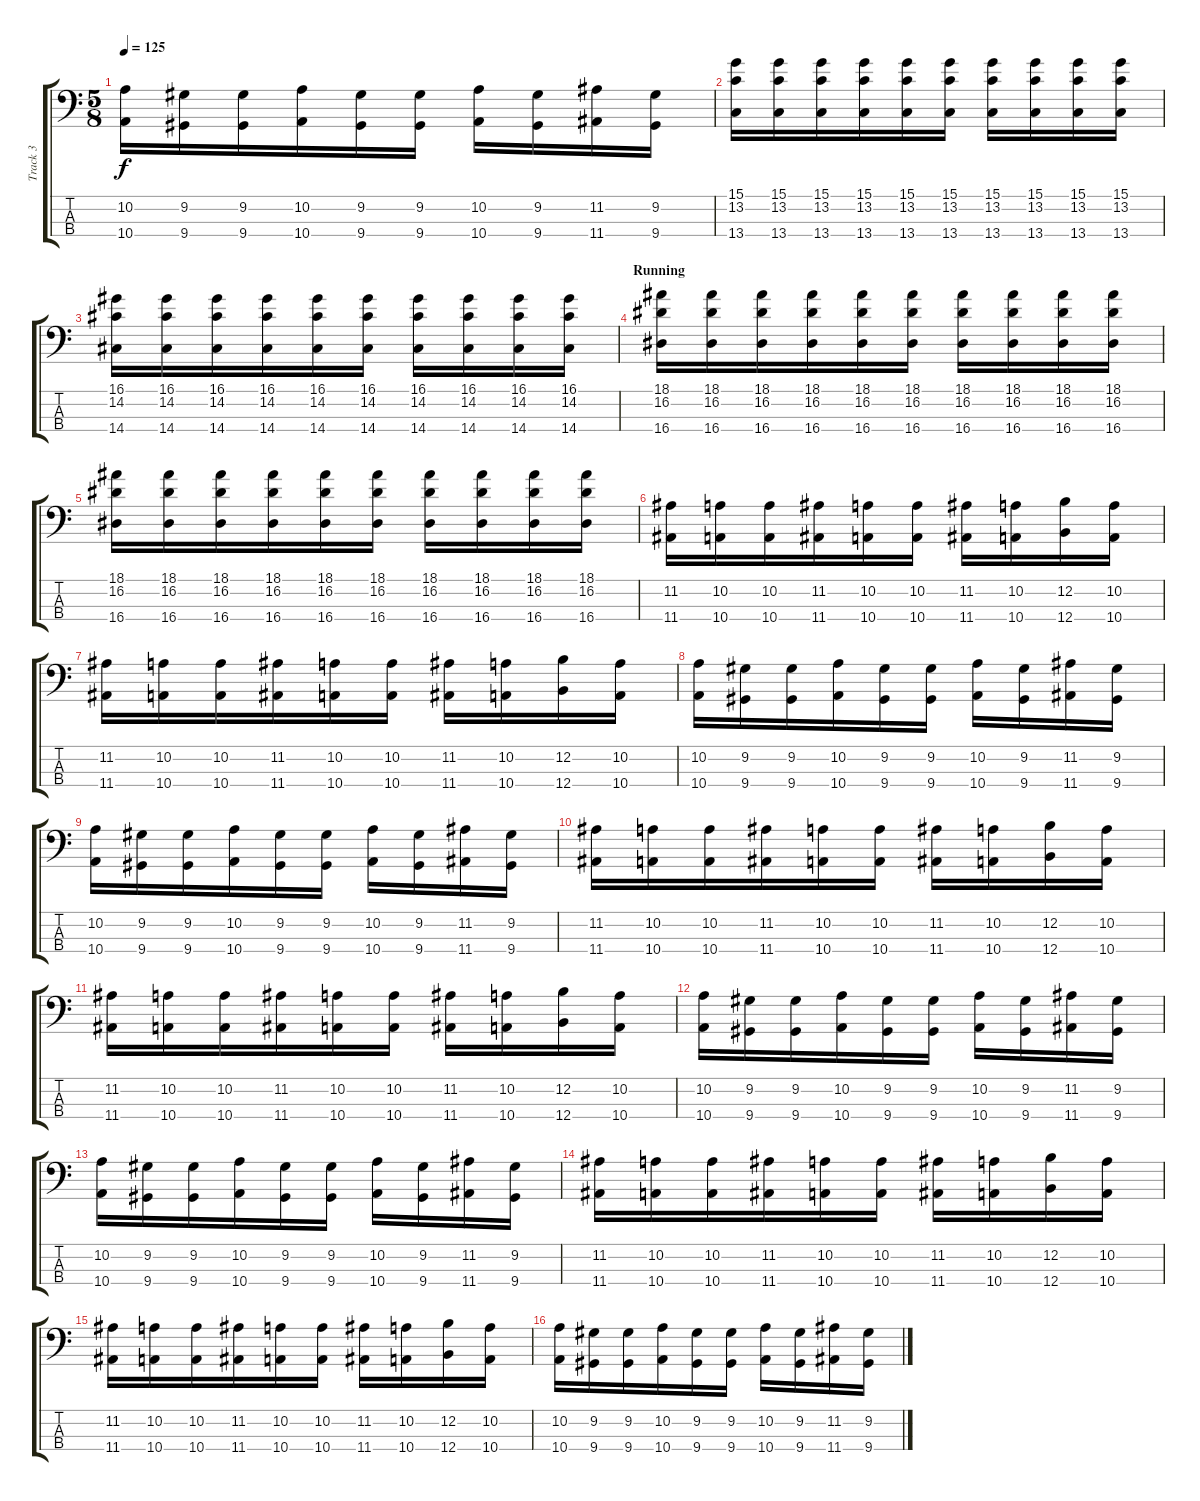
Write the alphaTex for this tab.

\track ("Track 3" "Track 3") {instrument electricbasspick}
\staff {score tabs}
\tuning (E2 B1 Gb1 B0) {hide}
\ts (5 8)
\tempo 125
\clef f4
\ks c
(10.2 10.4).16{dy f} (9.2 9.4).16 (9.2 9.4).16 (10.2 10.4).16 (9.2 9.4).16 (9.2 9.4).16 (10.2 10.4).16 (9.2 9.4).16 (11.2 11.4).16 (9.2 9.4).16 |
(15.1 13.2 13.4).16{volume 14} (15.1 13.2 13.4).16 (15.1 13.2 13.4).16 (15.1 13.2 13.4).16 (15.1 13.2 13.4).16 (15.1 13.2 13.4).16 (15.1 13.2 13.4).16 (15.1 13.2 13.4).16 (15.1 13.2 13.4).16 (15.1 13.2 13.4).16 |
(16.1 14.2 14.4).16 (16.1 14.2 14.4).16 (16.1 14.2 14.4).16 (16.1 14.2 14.4).16 (16.1 14.2 14.4).16 (16.1 14.2 14.4).16 (16.1 14.2 14.4).16 (16.1 14.2 14.4).16 (16.1 14.2 14.4).16 (16.1 14.2 14.4).16 |
\section ("" "Running")
(18.1 16.2 16.4).16 (18.1 16.2 16.4).16 (18.1 16.2 16.4).16 (18.1 16.2 16.4).16 (18.1 16.2 16.4).16 (18.1 16.2 16.4).16 (18.1 16.2 16.4).16 (18.1 16.2 16.4).16 (18.1 16.2 16.4).16 (18.1 16.2 16.4).16 |
(18.1 16.2 16.4).16 (18.1 16.2 16.4).16 (18.1 16.2 16.4).16 (18.1 16.2 16.4).16 (18.1 16.2 16.4).16 (18.1 16.2 16.4).16 (18.1 16.2 16.4).16 (18.1 16.2 16.4).16 (18.1 16.2 16.4).16 (18.1 16.2 16.4).16 |
(11.2 11.4).16{volume 16} (10.2 10.4).16 (10.2 10.4).16 (11.2 11.4).16 (10.2 10.4).16 (10.2 10.4).16 (11.2 11.4).16 (10.2 10.4).16 (12.2 12.4).16 (10.2 10.4).16 |
(11.2 11.4).16 (10.2 10.4).16 (10.2 10.4).16 (11.2 11.4).16 (10.2 10.4).16 (10.2 10.4).16 (11.2 11.4).16 (10.2 10.4).16 (12.2 12.4).16 (10.2 10.4).16 |
(10.2 10.4).16 (9.2 9.4).16 (9.2 9.4).16 (10.2 10.4).16 (9.2 9.4).16 (9.2 9.4).16 (10.2 10.4).16 (9.2 9.4).16 (11.2 11.4).16 (9.2 9.4).16 |
(10.2 10.4).16 (9.2 9.4).16 (9.2 9.4).16 (10.2 10.4).16 (9.2 9.4).16 (9.2 9.4).16 (10.2 10.4).16 (9.2 9.4).16 (11.2 11.4).16 (9.2 9.4).16 |
(11.2 11.4).16 (10.2 10.4).16 (10.2 10.4).16 (11.2 11.4).16 (10.2 10.4).16 (10.2 10.4).16 (11.2 11.4).16 (10.2 10.4).16 (12.2 12.4).16 (10.2 10.4).16 |
(11.2 11.4).16 (10.2 10.4).16 (10.2 10.4).16 (11.2 11.4).16 (10.2 10.4).16 (10.2 10.4).16 (11.2 11.4).16 (10.2 10.4).16 (12.2 12.4).16 (10.2 10.4).16 |
(10.2 10.4).16 (9.2 9.4).16 (9.2 9.4).16 (10.2 10.4).16 (9.2 9.4).16 (9.2 9.4).16 (10.2 10.4).16 (9.2 9.4).16 (11.2 11.4).16 (9.2 9.4).16 |
(10.2 10.4).16 (9.2 9.4).16 (9.2 9.4).16 (10.2 10.4).16 (9.2 9.4).16 (9.2 9.4).16 (10.2 10.4).16 (9.2 9.4).16 (11.2 11.4).16 (9.2 9.4).16 |
(11.2 11.4).16 (10.2 10.4).16 (10.2 10.4).16 (11.2 11.4).16 (10.2 10.4).16 (10.2 10.4).16 (11.2 11.4).16 (10.2 10.4).16 (12.2 12.4).16 (10.2 10.4).16 |
(11.2 11.4).16 (10.2 10.4).16 (10.2 10.4).16 (11.2 11.4).16 (10.2 10.4).16 (10.2 10.4).16 (11.2 11.4).16 (10.2 10.4).16 (12.2 12.4).16 (10.2 10.4).16 |
(10.2 10.4).16 (9.2 9.4).16 (9.2 9.4).16 (10.2 10.4).16 (9.2 9.4).16 (9.2 9.4).16 (10.2 10.4).16 (9.2 9.4).16 (11.2 11.4).16 (9.2 9.4).16
